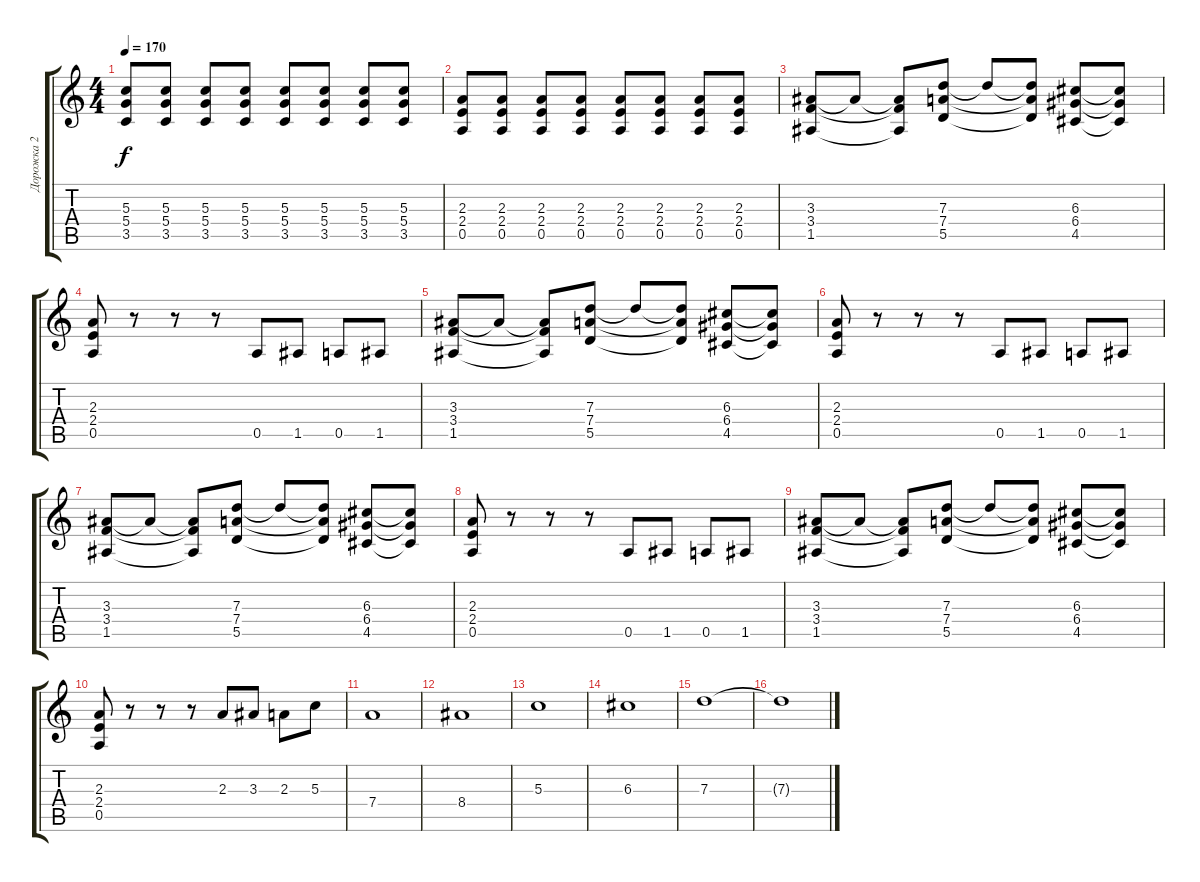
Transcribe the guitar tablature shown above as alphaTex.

\track ("Дорожка 2" "Дорожка 2") {instrument distortionguitar}
\staff {score tabs}
\tuning (E4 B3 G3 D3 A2 E2) {hide}
\ts (4 4)
\tempo 170
\clef g2
\ks c
(5.3 5.4 3.5).8{dy f} (5.3 5.4 3.5).8 (5.3 5.4 3.5).8 (5.3 5.4 3.5).8 (5.3 5.4 3.5).8 (5.3 5.4 3.5).8 (5.3 5.4 3.5).8 (5.3 5.4 3.5).8 |
(2.3 2.4 0.5).8 (2.3 2.4 0.5).8 (2.3 2.4 0.5).8 (2.3 2.4 0.5).8 (2.3 2.4 0.5).8 (2.3 2.4 0.5).8 (2.3 2.4 0.5).8 (2.3 2.4 0.5).8 |
(3.3 3.4 1.5).8 3.3{t}.8 (3.3{t} 3.4{t} 1.5{t}).8 (7.3 7.4 5.5).8 7.3{t}.8 (7.3{t} 7.4{t} 5.5{t}).8 (6.3 6.4 4.5).8 (6.3{t} 6.4{t} 4.5{t}).8 |
(2.3 2.4 0.5).8 r.8 r.8 r.8 0.5.8 1.5.8 0.5.8 1.5.8 |
(3.3 3.4 1.5).8 3.3{t}.8 (3.3{t} 3.4{t} 1.5{t}).8 (7.3 7.4 5.5).8 7.3{t}.8 (7.3{t} 7.4{t} 5.5{t}).8 (6.3 6.4 4.5).8 (6.3{t} 6.4{t} 4.5{t}).8 |
(2.3 2.4 0.5).8 r.8 r.8 r.8 0.5.8 1.5.8 0.5.8 1.5.8 |
(3.3 3.4 1.5).8 3.3{t}.8 (3.3{t} 3.4{t} 1.5{t}).8 (7.3 7.4 5.5).8 7.3{t}.8 (7.3{t} 7.4{t} 5.5{t}).8 (6.3 6.4 4.5).8 (6.3{t} 6.4{t} 4.5{t}).8 |
(2.3 2.4 0.5).8 r.8 r.8 r.8 0.5.8 1.5.8 0.5.8 1.5.8 |
(3.3 3.4 1.5).8 3.3{t}.8 (3.3{t} 3.4{t} 1.5{t}).8 (7.3 7.4 5.5).8 7.3{t}.8 (7.3{t} 7.4{t} 5.5{t}).8 (6.3 6.4 4.5).8 (6.3{t} 6.4{t} 4.5{t}).8 |
(2.3 2.4 0.5).8 r.8 r.8 r.8 2.3.8 3.3.8 2.3.8 5.3.8 |
7.4.1 |
8.4.1 |
5.3.1 |
6.3.1 |
7.3.1 |
7.3{t}.1
